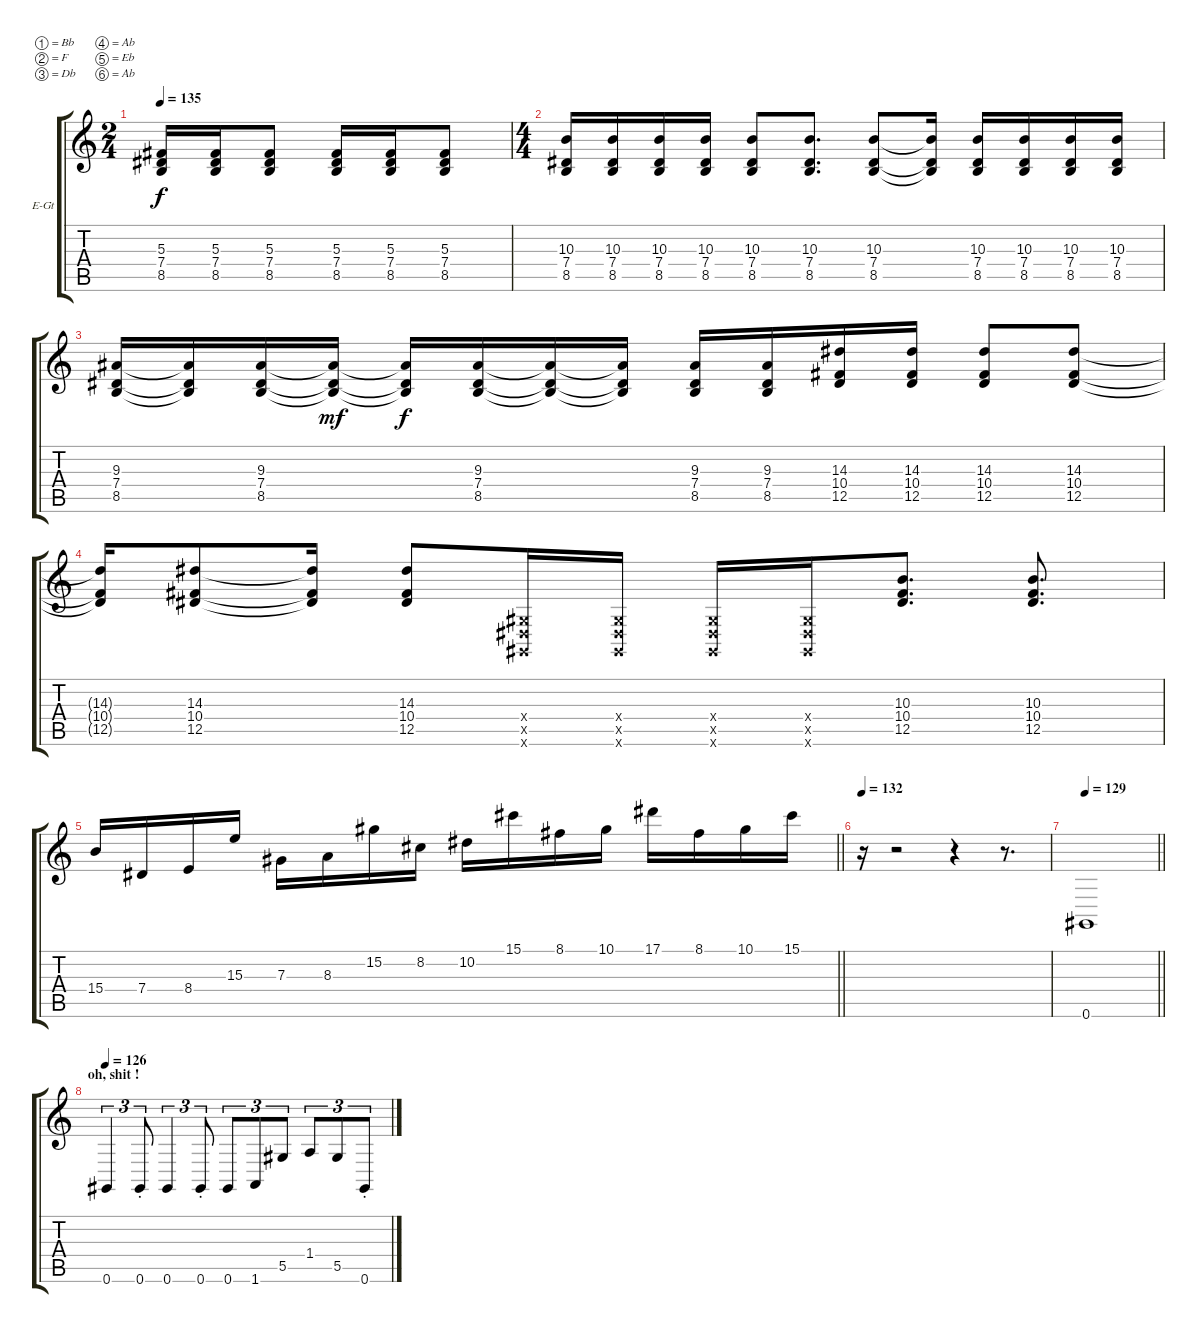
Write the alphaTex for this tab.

\bracketExtendMode groupsimilarinstruments
\firstSystemTrackNameOrientation horizontal
\otherSystemsTrackNameOrientation horizontal
\track ("ÑhocoSlayc" "E-Gt") {instrument overdrivenguitar}
\staff {score tabs}
\tuning (Bb3 F3 Db3 Ab2 Eb2 Ab1)
\ts (2 4)
\tempo 135
\clef g2
\ks c
(5.3 7.4 8.5).16{dy f} (5.3 7.4 8.5).16 (5.3 7.4 8.5).8 (5.3 7.4 8.5).16 (5.3 7.4 8.5).16 (5.3 7.4 8.5).8 |
\ts (4 4)
(10.3 7.4 8.5).16 (10.3 7.4 8.5).16 (10.3 7.4 8.5).16 (10.3 7.4 8.5).16 (10.3 7.4 8.5).8 (10.3 7.4 8.5).8{d} (10.3 7.4 8.5).8 (10.3{t} 7.4{t} 8.5{t}).16 (10.3 7.4 8.5).16 (10.3 7.4 8.5).16 (10.3 7.4 8.5).16 (10.3 7.4 8.5).16 |
(9.3 7.4 8.5).16 (9.3{t} 7.4{t} 8.5{t}).16 (9.3 7.4 8.5).16 (9.3{t} 7.4{t} 8.5{t}).16{dy mf} (9.3{t} 7.4{t} 8.5{t}).16{dy f} (9.3 7.4 8.5).16 (9.3{t} 7.4{t} 8.5{t}).16 (9.3{t} 7.4{t} 8.5{t}).16 (9.3 7.4 8.5).16 (9.3 7.4 8.5).16 (14.3 10.4 12.5).16 (14.3 10.4 12.5).16 (14.3 10.4 12.5).8 (14.3 10.4 12.5).8 |
(14.3{t} 10.4{t} 12.5{t}).16 (14.3 10.4 12.5).8 (14.3{t} 10.4{t} 12.5{t}).16 (14.3 10.4 12.5).8 (0.4{x} 0.5{x} 0.6{x}).16 (0.4{x} 0.5{x} 0.6{x}).16 (0.4{x} 0.5{x} 0.6{x}).16 (0.4{x} 0.5{x} 0.6{x}).16 (10.3 10.4 12.5).8{d} (10.3 10.4 12.5).8{d} |
\barLineRight lightlight
15.4.16 7.4.16 8.4.16 15.3.16 7.3.16 8.3.16 15.2.16 8.2.16 10.2.16 15.1.16 8.1.16 10.1.16 17.1.16 8.1.16 10.1.16 15.1.16 |
\tempo 132
r.16 r.2 r.4 r.8{d} |
\tempo 129
\barLineRight lightlight
0.6.1 |
\section ("" "oh, shit !")
\tempo 126
0.6.4{tu (3 2)} 0.6{st}.8{tu (3 2)} 0.6.4{tu (3 2)} 0.6{st}.8{tu (3 2)} 0.6.8{tu (3 2)} 1.6.8{tu (3 2)} 5.5.8{tu (3 2)} 1.4.8{tu (3 2)} 5.5.8{tu (3 2)} 0.6{st}.8{tu (3 2)}
